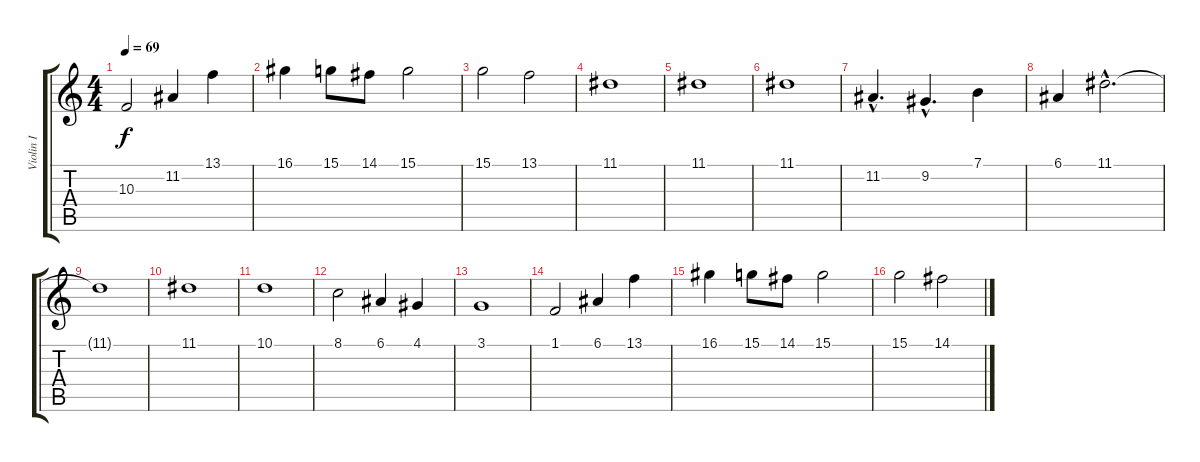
\track ("Violin I" "Violin I") {instrument stringensemble2}
\staff {score tabs}
\tuning (E4 B3 G3 D3 A2 E2) {hide}
\ts (4 4)
\tempo 69
\clef g2
\ks c
10.3.2{dy f} 11.2.4 13.1.4 |
16.1.4 15.1.8 14.1.8 15.1.2 |
15.1.2 13.1.2 |
11.1.1 |
11.1.1 |
11.1.1 |
11.2{hac}.4{d} 9.2{hac}.4{d} 7.1.4 |
6.1.4 11.1{hac}.2{d} |
11.1{t}.1 |
11.1.1 |
10.1.1 |
8.1.2 6.1.4 4.1.4 |
3.1.1 |
1.1.2 6.1.4 13.1.4 |
16.1.4 15.1.8 14.1.8 15.1.2 |
15.1.2 14.1.2
